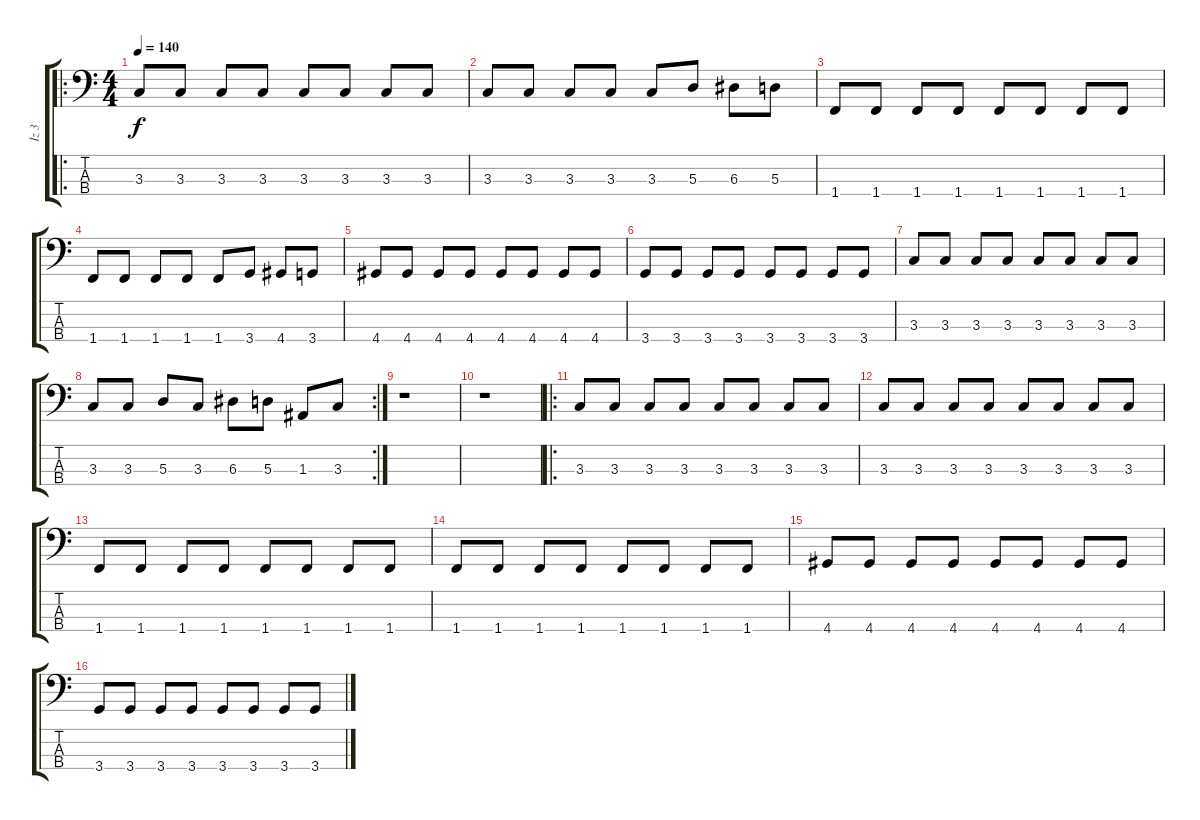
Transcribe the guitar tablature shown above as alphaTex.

\track ("İz 3" "İz 3") {instrument electricbassfinger}
\staff {score tabs}
\tuning (G2 D2 A1 E1) {hide}
\ro
\ts (4 4)
\tempo 140
\clef f4
\ks c
3.3.8{dy f instrument electricbassfinger} 3.3.8 3.3.8 3.3.8 3.3.8 3.3.8 3.3.8 3.3.8 |
3.3.8 3.3.8 3.3.8 3.3.8 3.3.8 5.3.8 6.3.8 5.3.8 |
1.4.8 1.4.8 1.4.8 1.4.8 1.4.8 1.4.8 1.4.8 1.4.8 |
1.4.8 1.4.8 1.4.8 1.4.8 1.4.8 3.4.8 4.4.8 3.4.8 |
4.4.8 4.4.8 4.4.8 4.4.8 4.4.8 4.4.8 4.4.8 4.4.8 |
3.4.8 3.4.8 3.4.8 3.4.8 3.4.8 3.4.8 3.4.8 3.4.8 |
3.3.8 3.3.8 3.3.8 3.3.8 3.3.8 3.3.8 3.3.8 3.3.8 |
\rc 2
3.3.8 3.3.8 5.3.8 3.3.8 6.3.8 5.3.8 1.3.8 3.3.8 |
r.1 |
r.1 |
\ro
3.3.8 3.3.8 3.3.8 3.3.8 3.3.8 3.3.8 3.3.8 3.3.8 |
3.3.8 3.3.8 3.3.8 3.3.8 3.3.8 3.3.8 3.3.8 3.3.8 |
1.4.8 1.4.8 1.4.8 1.4.8 1.4.8 1.4.8 1.4.8 1.4.8 |
1.4.8 1.4.8 1.4.8 1.4.8 1.4.8 1.4.8 1.4.8 1.4.8 |
4.4.8 4.4.8 4.4.8 4.4.8 4.4.8 4.4.8 4.4.8 4.4.8 |
3.4.8 3.4.8 3.4.8 3.4.8 3.4.8 3.4.8 3.4.8 3.4.8
